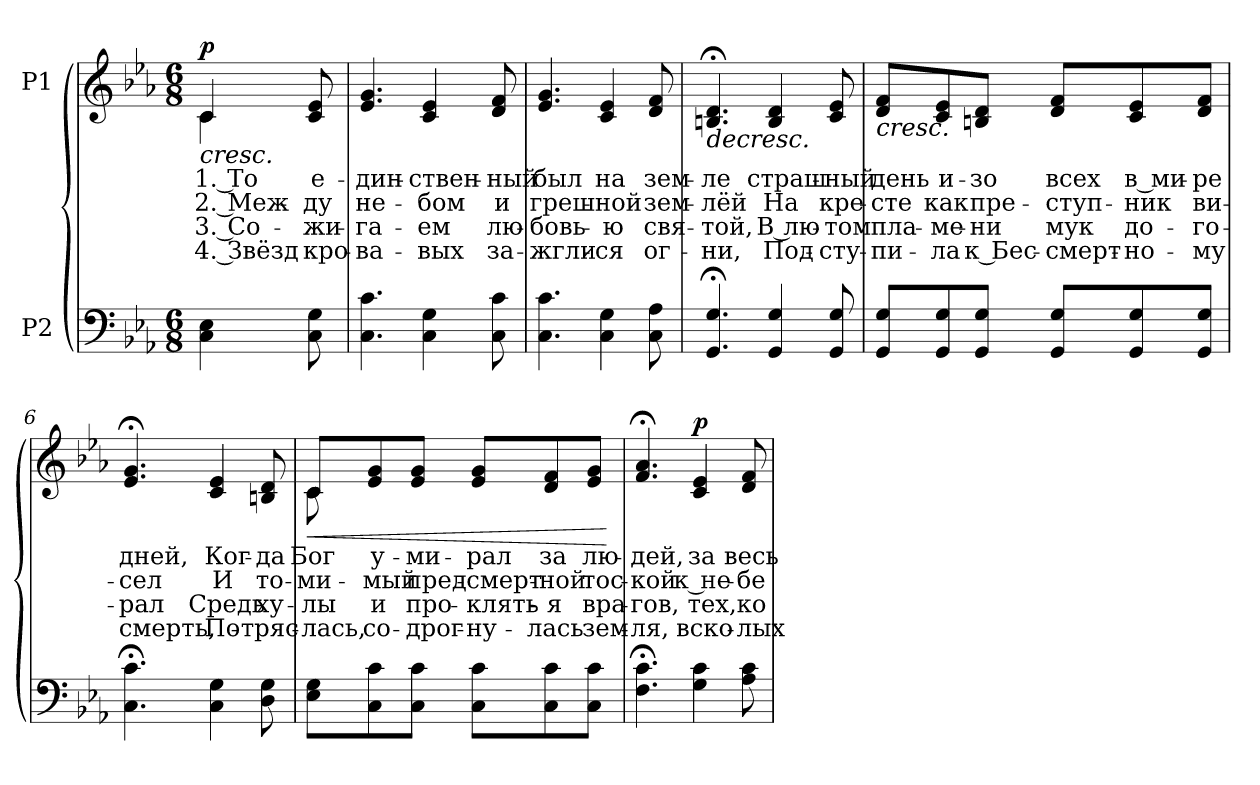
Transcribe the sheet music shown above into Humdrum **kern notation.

**kern	**kern	**text	**text	**text	**text	**dynam
*part2	*part1	*part1	*part1	*part1	*part1	*part1
*staff2	*staff1	*staff1	*staff1	*staff1	*staff1	*staff1
*I"P2	*I"P1	*	*	*	*	*
!!LO:PB:g=z
*clefF4	*clefG2	*	*	*	*	*
*k[b-e-a-]	*k[b-e-a-]	*	*	*	*	*
*c:	*c:	*	*	*	*	*
*M6/8	*M6/8	*	*	*	*	*
*MM60	*MM60	*	*	*	*	*
=1	=1	=1	=1	=1	=1	=1
!	!	!LO:LY:b:color=#000000	!LO:LY:b:color=#000000	!LO:LY:b:color=#000000	!LO:LY:b:color=#000000	!LO:HP:b
*	*^	*	*	*	*	*
4Ci\ 4E-i	4ci/	4ci\	1. То	2. Меж-	3. Со-	4. Звёзд	< p
!	!	!	!LO:LY:b:color=#000000	!LO:LY:b:color=#000000	!LO:LY:b:color=#000000	!LO:LY:b:color=#000000	!
8Ci\ 8Gi	8ci/ 8e-i	8ryy	е-	-ду	-жи-	кро-	.
*	*v	*v	*	*	*	*	*
=2	=2	=2	=2	=2	=2	=2
*	*^	*	*	*	*	*
!	!	!	!LO:LY:b:color=#000000	!LO:LY:b:color=#000000	!LO:LY:b:color=#000000	!LO:LY:b:color=#000000	!
*	*v	*v	*	*	*	*	*
4.Ci\ 4.ci	4.e-i/ 4.gi	-дин-	не-	-га-	-ва-	.
!	!	!LO:LY:b:color=#000000	!LO:LY:b:color=#000000	!LO:LY:b:color=#000000	!LO:LY:b:color=#000000	!
4Ci\ 4Gi	4ci/ 4e-i	-ствен-	-бом	-ем	-вых	.
!	!	!LO:LY:b:color=#000000	!LO:LY:b:color=#000000	!LO:LY:b:color=#000000	!LO:LY:b:color=#000000	!
8Ci\ 8ci	8di/ 8fi	-ный	и	лю-	за-	.
=3	=3	=3	=3	=3	=3	=3
!	!	!LO:LY:b:color=#000000	!LO:LY:b:color=#000000	!LO:LY:b:color=#000000	!LO:LY:b:color=#000000	!
4.Ci\ 4.ci	4.e-i/ 4.gi	был	греш-	-бовь-	-жгли-	.
!	!	!LO:LY:b:color=#000000	!LO:LY:b:color=#000000	!LO:LY:b:color=#000000	!LO:LY:b:color=#000000	!
4Ci\ 4Gi	4ci/ 4e-i	на	-ной	-ю	-ся	.
!	!	!LO:LY:b:color=#000000	!LO:LY:b:color=#000000	!LO:LY:b:color=#000000	!LO:LY:b:color=#000000	!
8Ci\ 8A-i	8di/ 8fi	зем-	зем-	свя-	ог-	.
=4	=4	=4	=4	=4	=4	=4
!	!	!LO:LY:b:color=#000000	!LO:LY:b:color=#000000	!LO:LY:b:color=#000000	!LO:LY:b:color=#000000	!LO:HP:b
4.GGi/; 4.Gi;	4.Bni/; 4.di;	-ле	-лёй	-той,	-ни,	>
!	!	!LO:LY:b:color=#000000	!LO:LY:b:color=#000000	!LO:LY:b:color=#000000	!LO:LY:b:color=#000000	!
4GGi/ 4Gi	4Bi/ 4di	страш-	На	В лю-	Под-	.
!	!	!LO:LY:b:color=#000000	!LO:LY:b:color=#000000	!LO:LY:b:color=#000000	!LO:LY:b:color=#000000	!
8GGi/ 8Gi	8ci/ 8e-i	-ный	кре-	-том	-сту-	[
=5	=5	=5	=5	=5	=5	=5
!	!	!LO:LY:b:color=#000000	!LO:LY:b:color=#000000	!LO:LY:b:color=#000000	!LO:LY:b:color=#000000	!LO:HP:b
8GGi/ 8Gi/L	8di/ 8fi/L	день	-сте	пла-	-пи-	<
!	!	!LO:LY:b:color=#000000	!LO:LY:b:color=#000000	!LO:LY:b:color=#000000	!LO:LY:b:color=#000000	!
8GGi/ 8Gi/	8ci/ 8e-i/	и-	как	-ме-	-ла	.
!	!	!LO:LY:b:color=#000000	!LO:LY:b:color=#000000	!LO:LY:b:color=#000000	!LO:LY:b:color=#000000	!
8GGi/ 8Gi/J	8Bni/ 8di/J	-зо	пре-	-ни	к Бес-	.
!	!	!LO:LY:b:color=#000000	!LO:LY:b:color=#000000	!LO:LY:b:color=#000000	!LO:LY:b:color=#000000	!
8GGi/ 8Gi/L	8di/ 8fi/L	всех	-ступ-	мук	-смерт-	.
!	!	!LO:LY:b:color=#000000	!LO:LY:b:color=#000000	!LO:LY:b:color=#000000	!LO:LY:b:color=#000000	!
8GGi/ 8Gi/	8ci/ 8e-i/	в ми-	-ник	до-	-но-	.
!	!	!LO:LY:b:color=#000000	!LO:LY:b:color=#000000	!LO:LY:b:color=#000000	!LO:LY:b:color=#000000	!
8GGi/ 8Gi/J	8di/ 8fi/J	-ре	ви-	-го-	-му	]
!!LO:LB:g=z
=6	=6	=6	=6	=6	=6	=6
!	!	!LO:LY:b:color=#000000	!LO:LY:b:color=#000000	!LO:LY:b:color=#000000	!LO:LY:b:color=#000000	!
4.Ci\; 4.ci;	4.e-i/; 4.gi;	дней,	-сел	-рал	смерть,	.
!	!	!LO:LY:b:color=#000000	!LO:LY:b:color=#000000	!LO:LY:b:color=#000000	!LO:LY:b:color=#000000	!
4Ci\ 4Gi	4ci/ 4e-i	Ког-	И	Средь	По-	.
!	!	!LO:LY:b:color=#000000	!LO:LY:b:color=#000000	!LO:LY:b:color=#000000	!LO:LY:b:color=#000000	!
8Di\ 8Gi	8Bni/ 8di	-да	то-	ху-	-тряс-	.
=7	=7	=7	=7	=7	=7	=7
!	!	!LO:LY:b:color=#000000	!LO:LY:b:color=#000000	!LO:LY:b:color=#000000	!LO:LY:b:color=#000000	!LO:HP:b
*	*^	*	*	*	*	*
8E-i\ 8Gi\L	8ci/L	8ci\	Бог	-ми-	-лы	-лась,	<
!	!	!	!LO:LY:b:color=#000000	!LO:LY:b:color=#000000	!LO:LY:b:color=#000000	!LO:LY:b:color=#000000	!
8Ci\ 8ci\	8e-i/ 8gi/	2ryy	у-	-мый	и	со-	.
!	!	!	!LO:LY:b:color=#000000	!LO:LY:b:color=#000000	!LO:LY:b:color=#000000	!LO:LY:b:color=#000000	!
8Ci\ 8ci\J	8e-i/ 8gi/J	.	-ми-	пред-	про-	-дрог-	.
!	!	!	!LO:LY:b:color=#000000	!LO:LY:b:color=#000000	!LO:LY:b:color=#000000	!LO:LY:b:color=#000000	!
8Ci\ 8ci\L	8e-i/ 8gi/L	.	-рал	-смерт-	-клять-	-ну-	.
!	!	!	!LO:LY:b:color=#000000	!LO:LY:b:color=#000000	!LO:LY:b:color=#000000	!LO:LY:b:color=#000000	!
8Ci\ 8ci\	8di/ 8fi/	.	за	-ной	-я	-лась	.
!	!	!	!LO:LY:b:color=#000000	!LO:LY:b:color=#000000	!LO:LY:b:color=#000000	!LO:LY:b:color=#000000	!
8Ci\ 8ci\J	8e-i/ 8gi/J	8ryy	лю-	тос-	вра-	зем-	.
*	*v	*v	*	*	*	*	*
.	.	.	.	.	.	[
=8	=8	=8	=8	=8	=8	=8
!	!	!LO:LY:b:color=#000000	!LO:LY:b:color=#000000	!LO:LY:b:color=#000000	!LO:LY:b:color=#000000	!
4.Fi\; 4.ci;	4.fi/; 4.a-i;	-дей,	-кой	-гов,	-ля,	.
!	!	!LO:LY:b:color=#000000	!LO:LY:b:color=#000000	!LO:LY:b:color=#000000	!LO:LY:b:color=#000000	!
4Gi\ 4ci	4ci/ 4e-i	за	к не-	тех,	вско-	[ p
!	!	!LO:LY:b:color=#000000	!LO:LY:b:color=#000000	!LO:LY:b:color=#000000	!LO:LY:b:color=#000000	!
8A-i\ 8ci	8di/ 8fi	весь	-бе-	ко-	-лых-	.
=	=	=	=	=	=	=
*-	*-	*-	*-	*-	*-	*-
